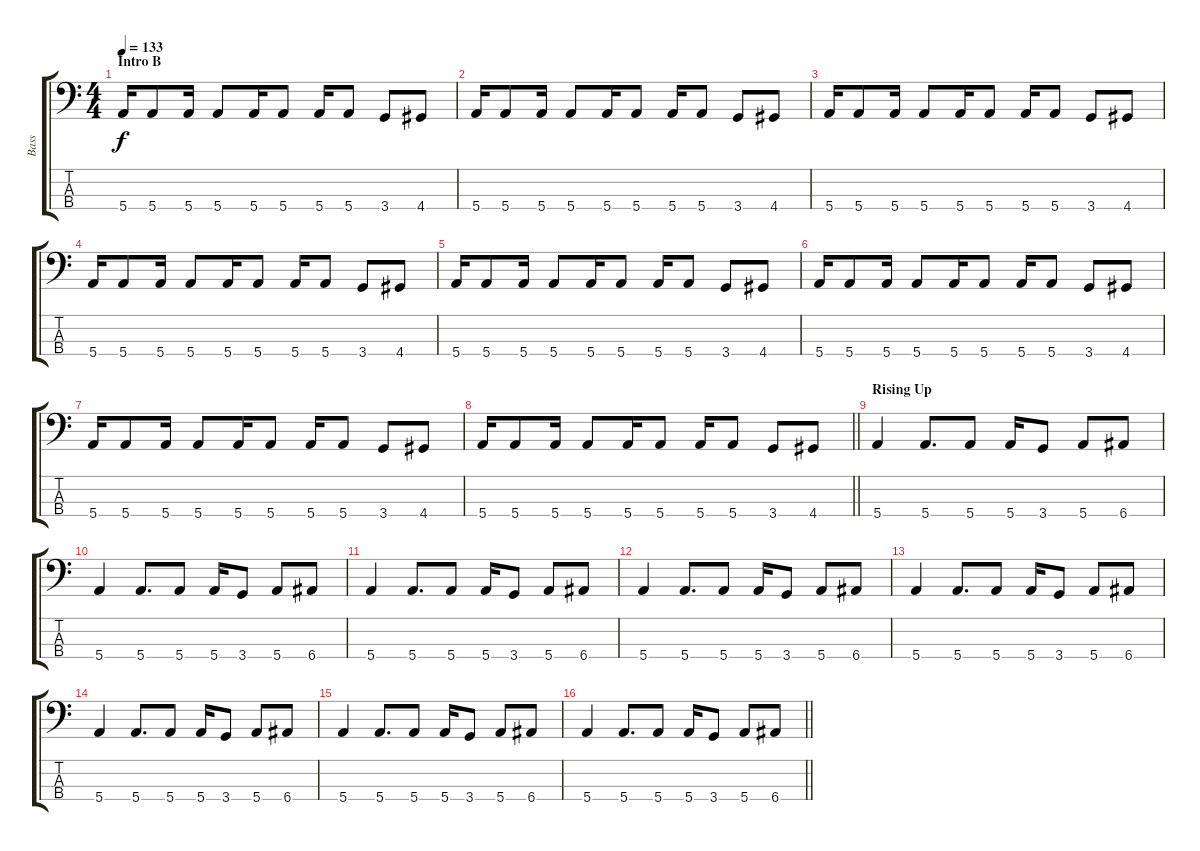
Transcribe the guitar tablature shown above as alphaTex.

\track ("Bass" "Bass") {instrument electricbasspick}
\staff {score tabs}
\tuning (G2 D2 A1 E1) {hide}
\ts (4 4)
\section ("" "Intro B")
\tempo 133
\clef f4
\ks c
5.4.16{dy f} 5.4.8 5.4.16 5.4.8 5.4.16 5.4.8 5.4.16 5.4.8 3.4.8 4.4.8 |
5.4.16 5.4.8 5.4.16 5.4.8 5.4.16 5.4.8 5.4.16 5.4.8 3.4.8 4.4.8 |
5.4.16 5.4.8 5.4.16 5.4.8 5.4.16 5.4.8 5.4.16 5.4.8 3.4.8 4.4.8 |
5.4.16 5.4.8 5.4.16 5.4.8 5.4.16 5.4.8 5.4.16 5.4.8 3.4.8 4.4.8 |
5.4.16 5.4.8 5.4.16 5.4.8 5.4.16 5.4.8 5.4.16 5.4.8 3.4.8 4.4.8 |
5.4.16 5.4.8 5.4.16 5.4.8 5.4.16 5.4.8 5.4.16 5.4.8 3.4.8 4.4.8 |
5.4.16 5.4.8 5.4.16 5.4.8 5.4.16 5.4.8 5.4.16 5.4.8 3.4.8 4.4.8 |
\barLineRight lightlight
5.4.16 5.4.8 5.4.16 5.4.8 5.4.16 5.4.8 5.4.16 5.4.8 3.4.8 4.4.8 |
\section ("" "Rising Up")
5.4.4 5.4.8{d} 5.4.8 5.4.16 3.4.8 5.4.8 6.4.8 |
5.4.4 5.4.8{d} 5.4.8 5.4.16 3.4.8 5.4.8 6.4.8 |
5.4.4 5.4.8{d} 5.4.8 5.4.16 3.4.8 5.4.8 6.4.8 |
5.4.4 5.4.8{d} 5.4.8 5.4.16 3.4.8 5.4.8 6.4.8 |
5.4.4 5.4.8{d} 5.4.8 5.4.16 3.4.8 5.4.8 6.4.8 |
5.4.4 5.4.8{d} 5.4.8 5.4.16 3.4.8 5.4.8 6.4.8 |
5.4.4 5.4.8{d} 5.4.8 5.4.16 3.4.8 5.4.8 6.4.8 |
\barLineRight lightlight
5.4.4 5.4.8{d} 5.4.8 5.4.16 3.4.8 5.4.8 6.4.8
